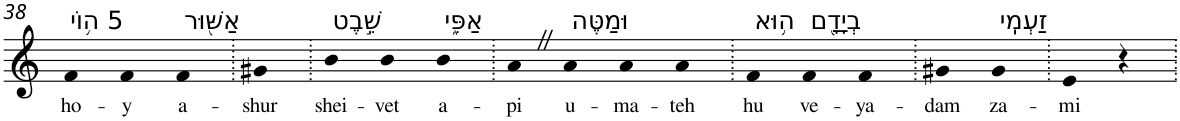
**kern	**text
*part1	*part1
*staff1	*staff1
*I"Piano	*
*I'Pno	*
!!LO:PB:g=z
*clefG2	*
*k[]	*
=38	=38
!LO:TX:a:t=5 ה֥וֹי	!
!	!LO:LY:b
4f	ho-
!	!LO:LY:b
4f	-y
!LO:TX:a:t=אַשּׁ֖וּר	!
!	!LO:LY:b
4f	a-
=39.	=39.
!	!LO:LY:b
4g#X	-shur
=40.	=40.
!LO:TX:a:t=שֵׁ֣בֶט	!
!	!LO:LY:b
4b	shei-
!	!LO:LY:b
4b	-vet
!LO:TX:a:t=אַפִּ֑י	!
!	!LO:LY:b
4b	a-
=41.	=41.
!	!LO:LY:b
4aZ	-pi
!LO:TX:a:t=וּמַטֶּה	!
!	!LO:LY:b
4a	u-
!	!LO:LY:b
4a	-ma-
!	!LO:LY:b
4a	-teh
=42.	=42.
!LO:TX:a:t=ה֥וּא	!
!	!LO:LY:b
4f	hu
!LO:TX:a:t=בְיָדָ֖ם	!
!	!LO:LY:b
4f	ve-
!	!LO:LY:b
4f	-ya-
=43.	=43.
!	!LO:LY:b
4g#X	-dam
!LO:TX:a:t=זַעְמִֽי	!
!	!LO:LY:b
4g#	za-
=44.	=44.
!	!LO:LY:b
4e	-mi
4r	.
=.	=.
*-	*-
